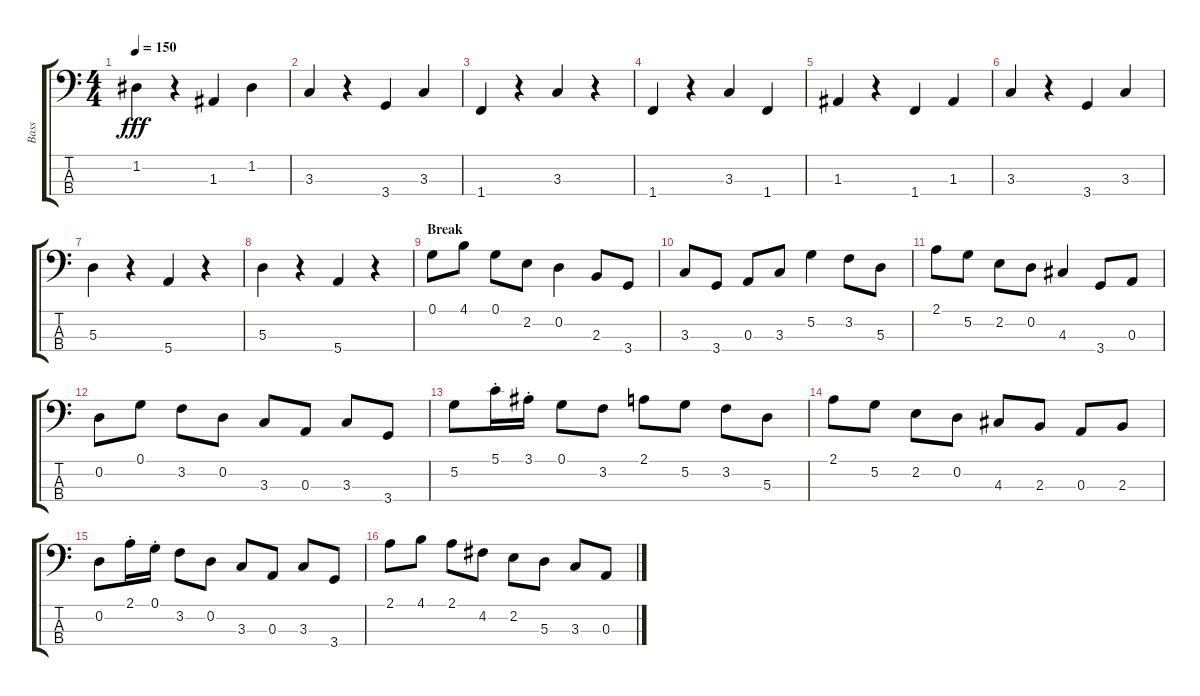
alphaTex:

\track ("Bass" "Bass") {instrument electricguitarmuted}
\staff {score tabs}
\tuning (G2 D2 A1 E1) {hide}
\ts (4 4)
\tempo 150
\clef f4
\ks c
1.2.4{dy fff} r.4 1.3.4 1.2.4 |
3.3.4 r.4 3.4.4 3.3.4 |
1.4.4 r.4 3.3.4 r.4 |
1.4.4 r.4 3.3.4 1.4.4 |
1.3.4 r.4 1.4.4 1.3.4 |
3.3.4 r.4 3.4.4 3.3.4 |
5.3.4 r.4 5.4.4 r.4 |
5.3.4 r.4 5.4.4 r.4 |
\section ("" "Break")
0.1.8{volume 13 instrument slapbass1} 4.1.8 0.1.8 2.2.8 0.2.4 2.3.8 3.4.8 |
3.3.8 3.4.8 0.3.8 3.3.8 5.2.4 3.2.8 5.3.8 |
2.1.8 5.2.8 2.2.8 0.2.8 4.3.4 3.4.8 0.3.8 |
0.2.8 0.1.8 3.2.8 0.2.8 3.3.8 0.3.8 3.3.8 3.4.8 |
5.2.8 5.1{st}.16 3.1{st}.16 0.1.8 3.2.8 2.1.8 5.2.8 3.2.8 5.3.8 |
2.1.8 5.2.8 2.2.8 0.2.8 4.3.8 2.3.8 0.3.8 2.3.8 |
0.2.8 2.1{st}.16 0.1{st}.16 3.2.8 0.2.8 3.3.8 0.3.8 3.3.8 3.4.8 |
2.1.8 4.1.8 2.1.8 4.2.8 2.2.8 5.3.8 3.3.8 0.3.8
